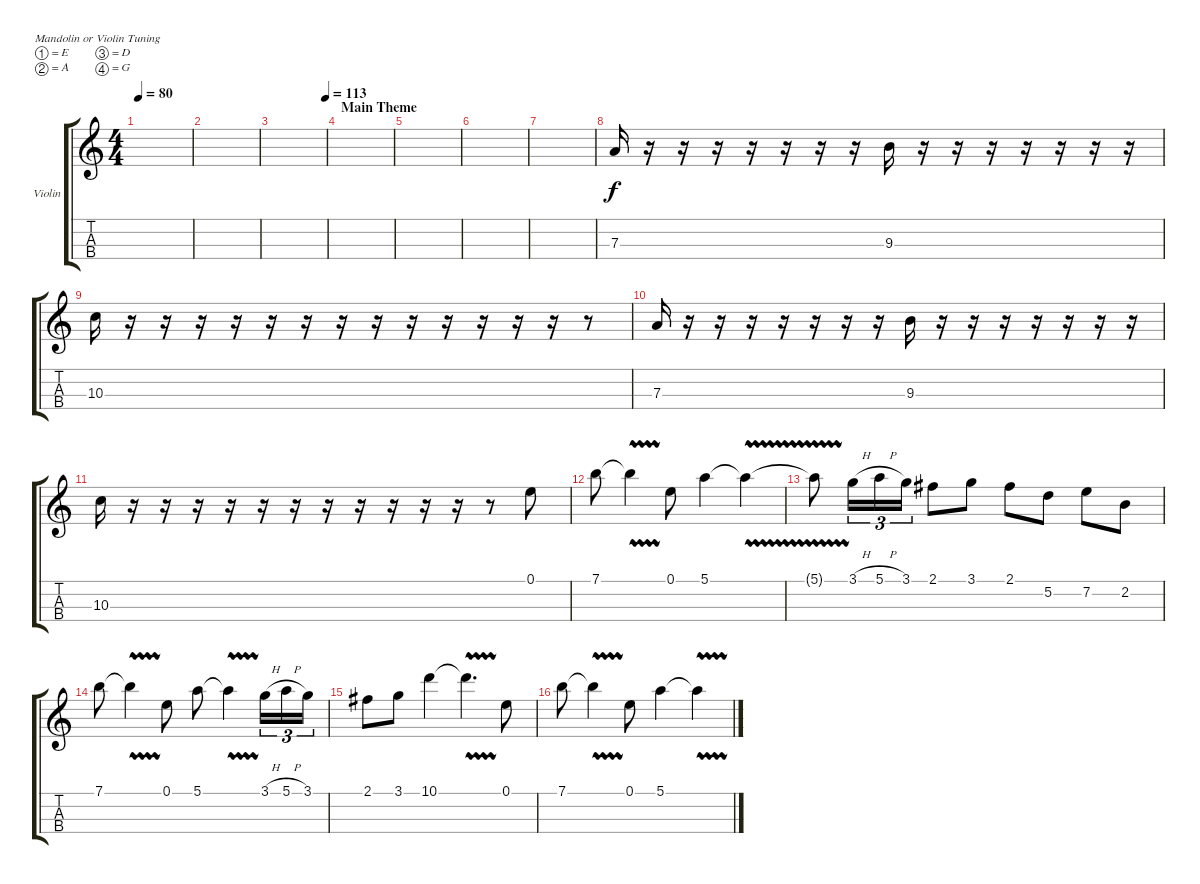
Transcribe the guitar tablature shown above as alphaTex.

\defaultSystemsLayout 4
\bracketExtendMode groupsimilarinstruments
\firstSystemTrackNameOrientation horizontal
\otherSystemsTrackNameOrientation horizontal
\track ("Main Strings sound effect" "Violin") {instrument violin}
\staff {score tabs}
\tuning (E5 A4 D4 G3)
\ts (4 4)
\tempo 80
\clef g2
\scale
0.333333
\ks c
|
\scale
0.333333 |
\tempo (113 1)
\scale
0.333333 |
\section ("" "Main Theme")
\scale
0.333333 |
\scale
0.333333 |
\scale
0.333333 |
\scale
0.333333 |
\scale
0.333333 7.3.16 r.16 r.16 r.16 r.16 r.16 r.16 r.16 9.3.16 r.16 r.16 r.16 r.16 r.16 r.16 r.16 |
\scale
0.333333 10.3.16 r.16 r.16 r.16 r.16 r.16 r.16 r.16 r.16 r.16 r.16 r.16 r.16 r.16 r.8 |
\scale
0.333333 7.3.16 r.16 r.16 r.16 r.16 r.16 r.16 r.16 9.3.16 r.16 r.16 r.16 r.16 r.16 r.16 r.16 |
\scale
0.333333 10.3.16 r.16 r.16 r.16 r.16 r.16 r.16 r.16 r.16 r.16 r.16 r.16 r.8 0.1.8 |
\scale
0.333333 7.1.8 7.1{vw t}.4 0.1.8 5.1.4 5.1{vw t}.4 |
\scale
0.333333 5.1{vw t}.8 3.1{h}.16{tu (3 2)} 5.1{h}.16{tu (3 2)} 3.1.16{tu (3 2)} 2.1.8 3.1.8 2.1.8 5.2.8 7.2.8 2.2.8 |
\scale
0.333333 7.1.8 7.1{vw t}.4 0.1.8 5.1.8 5.1{vw t}.4 3.1{h}.16{tu (3 2)} 5.1{h}.16{tu (3 2)} 3.1.16{tu (3 2)} |
\scale
0.333333 2.1.8 3.1.8 10.1.4 10.1{vw t}.4{d} 0.1.8 |
\scale
0.333333 7.1.8 7.1{vw t}.4 0.1.8 5.1.4 5.1{vw t}.4
